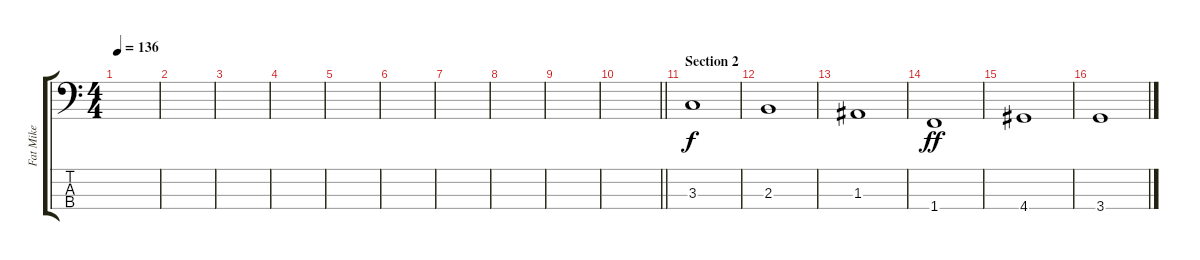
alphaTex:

\track ("Fat Mike" "Fat Mike") {instrument electricbasspick}
\staff {score tabs}
\tuning (G2 D2 A1 E1) {hide}
\ts (4 4)
\tempo 136
\clef f4
\ks c
|
|
|
|
|
|
|
|
|
\barLineRight lightlight
|
\section ("" "Section 2")
3.3.1 |
2.3.1 |
1.3.1 |
1.4.1{dy ff} |
4.4.1 |
3.4.1
